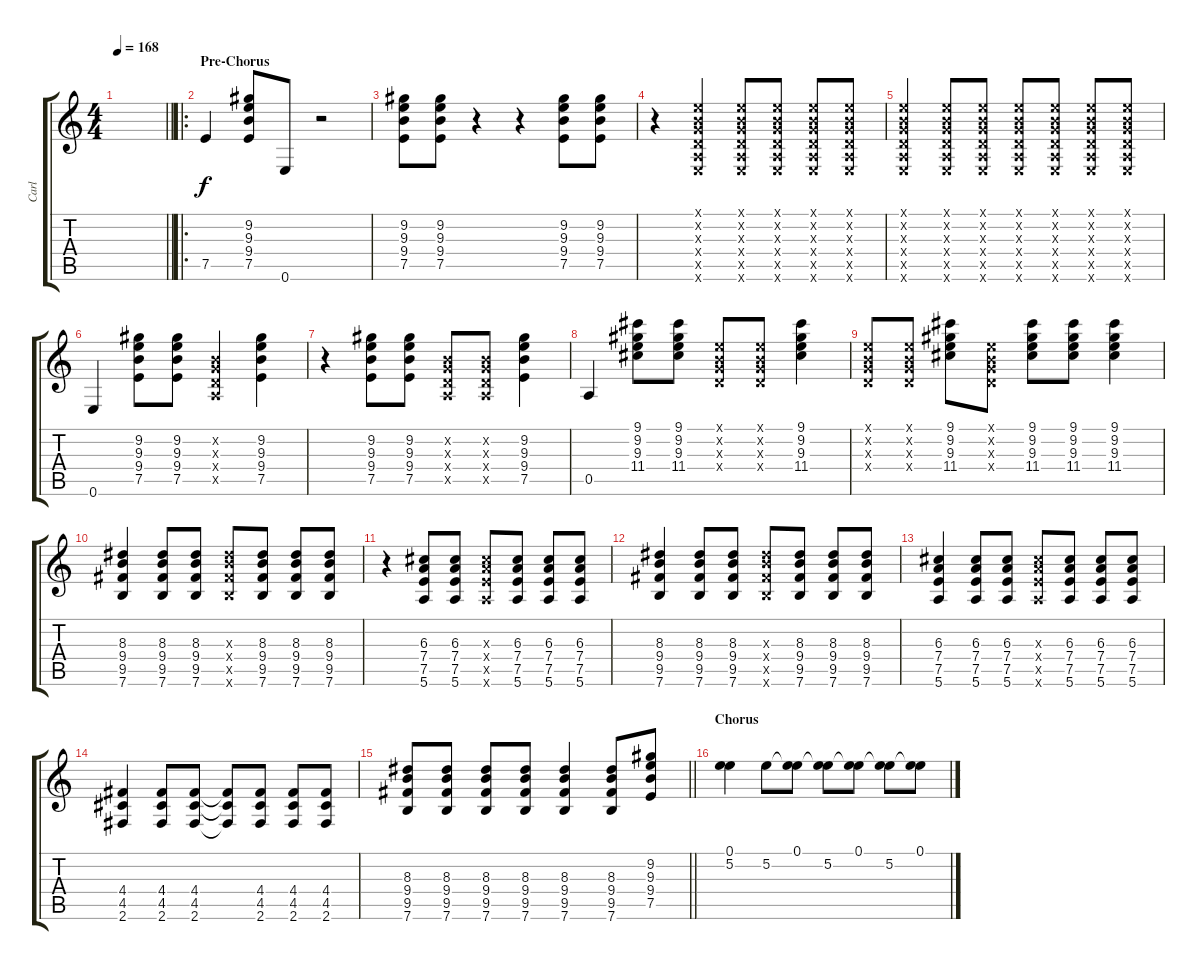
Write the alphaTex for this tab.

\track ("Carl" "Carl") {instrument distortionguitar}
\staff {score tabs}
\tuning (E4 B3 G3 D3 A2 E2) {hide}
\ts (4 4)
\tempo 168
\clef g2
\barLineRight lightlight
\ks c
|
\ro
\section ("" "Pre-Chorus")
7.5.4 (9.2 9.3 9.4 7.5).8 0.6.8 r.2 |
(9.2 9.3 9.4 7.5).8 (9.2 9.3 9.4 7.5).8 r.4 r.4 (9.2 9.3 9.4 7.5).8 (9.2 9.3 9.4 7.5).8 |
r.4 (0.1{x} 0.2{x} 0.3{x} 0.4{x} 0.5{x} 0.6{x}).4 (0.1{x} 0.2{x} 0.3{x} 0.4{x} 0.5{x} 0.6{x}).8 (0.1{x} 0.2{x} 0.3{x} 0.4{x} 0.5{x} 0.6{x}).8 (0.1{x} 0.2{x} 0.3{x} 0.4{x} 0.5{x} 0.6{x}).8 (0.1{x} 0.2{x} 0.3{x} 0.4{x} 0.5{x} 0.6{x}).8 |
(0.1{x} 0.2{x} 0.3{x} 0.4{x} 0.5{x} 0.6{x}).4 (0.1{x} 0.2{x} 0.3{x} 0.4{x} 0.5{x} 0.6{x}).8 (0.1{x} 0.2{x} 0.3{x} 0.4{x} 0.5{x} 0.6{x}).8 (0.1{x} 0.2{x} 0.3{x} 0.4{x} 0.5{x} 0.6{x}).8 (0.1{x} 0.2{x} 0.3{x} 0.4{x} 0.5{x} 0.6{x}).8 (0.1{x} 0.2{x} 0.3{x} 0.4{x} 0.5{x} 0.6{x}).8 (0.1{x} 0.2{x} 0.3{x} 0.4{x} 0.5{x} 0.6{x}).8 |
0.6.4 (9.2 9.3 9.4 7.5).8 (9.2 9.3 9.4 7.5).8 (0.2{x} 0.3{x} 0.4{x} 0.5{x}).4 (9.2 9.3 9.4 7.5).4 |
r.4 (9.2 9.3 9.4 7.5).8 (9.2 9.3 9.4 7.5).8 (0.2{x} 0.3{x} 0.4{x} 0.5{x}).8 (0.2{x} 0.3{x} 0.4{x} 0.5{x}).8 (9.2 9.3 9.4 7.5).4 |
0.5.4 (9.1 9.2 9.3 11.4).8 (9.1 9.2 9.3 11.4).8 (0.1{x} 0.2{x} 0.3{x} 0.4{x}).8 (0.1{x} 0.2{x} 0.3{x} 0.4{x}).8 (9.1 9.2 9.3 11.4).4 |
(0.1{x} 0.2{x} 0.3{x} 0.4{x}).8 (0.1{x} 0.2{x} 0.3{x} 0.4{x}).8 (9.1 9.2 9.3 11.4).8 (0.1{x} 0.2{x} 0.3{x} 0.4{x}).8 (9.1 9.2 9.3 11.4).8 (9.1 9.2 9.3 11.4).8 (9.1 9.2 9.3 11.4).4 |
(8.3 9.4 9.5 7.6).4 (8.3 9.4 9.5 7.6).8 (8.3 9.4 9.5 7.6).8 (8.3{x} 9.4{x} 9.5{x} 7.6{x}).8 (8.3 9.4 9.5 7.6).8 (8.3 9.4 9.5 7.6).8 (8.3 9.4 9.5 7.6).8 |
r.4 (6.3 7.4 7.5 5.6).8 (6.3 7.4 7.5 5.6).8 (6.3{x} 7.4{x} 7.5{x} 5.6{x}).8 (6.3 7.4 7.5 5.6).8 (6.3 7.4 7.5 5.6).8 (6.3 7.4 7.5 5.6).8 |
(8.3 9.4 9.5 7.6).4 (8.3 9.4 9.5 7.6).8 (8.3 9.4 9.5 7.6).8 (8.3{x} 9.4{x} 9.5{x} 7.6{x}).8 (8.3 9.4 9.5 7.6).8 (8.3 9.4 9.5 7.6).8 (8.3 9.4 9.5 7.6).8 |
(6.3 7.4 7.5 5.6).4 (6.3 7.4 7.5 5.6).8 (6.3 7.4 7.5 5.6).8 (6.3{x} 7.4{x} 7.5{x} 5.6{x}).8 (6.3 7.4 7.5 5.6).8 (6.3 7.4 7.5 5.6).8 (6.3 7.4 7.5 5.6).8 |
(4.4 4.5 2.6).4 (4.4 4.5 2.6).8 (4.4 4.5 2.6).8 (4.4{t} 4.5{t} 2.6{t}).8 (4.4 4.5 2.6).8 (4.4 4.5 2.6).8 (4.4 4.5 2.6).8 |
\barLineRight lightlight
(8.3 9.4 9.5 7.6).8 (8.3 9.4 9.5 7.6).8 (8.3 9.4 9.5 7.6).8 (8.3 9.4 9.5 7.6).8 (8.3 9.4 9.5 7.6).4 (8.3 9.4 9.5 7.6).8 (9.2 9.3 9.4 7.5).8 |
\section ("" "Chorus")
(0.1 5.2).4 5.2.8 (0.1 5.2{t}).8 (0.1{t} 5.2).8 (0.1 5.2{t}).8 (0.1{t} 5.2).8 (0.1 5.2{t}).8
